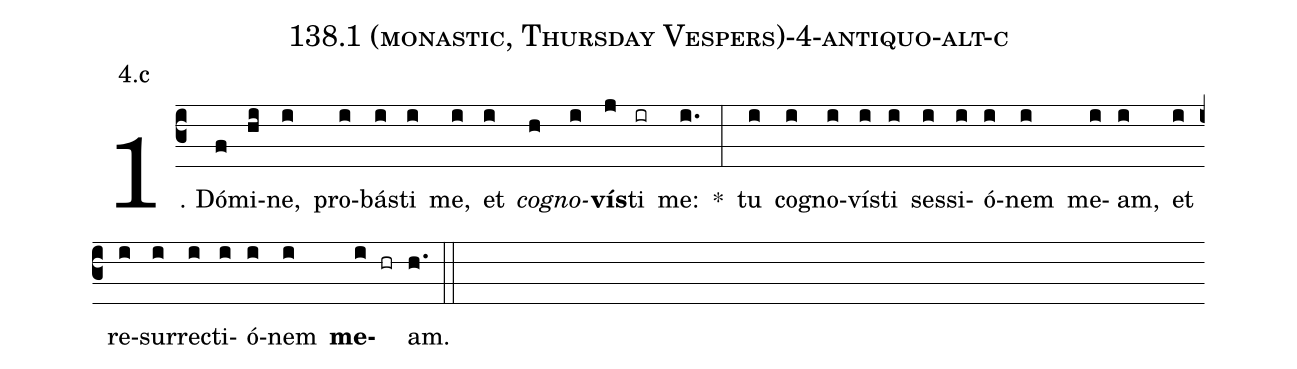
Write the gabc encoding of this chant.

name: 138.1 (monastic, Thursday Vespers)-4-antiquo-alt-c;
annotation: 4.c;
%%
(c3)1. Dó(f)mi(hi)ne,(i) pro(i)bás(i)ti(i) me,(i) et(i) <i>co</i>(h)<i>gno</i>(i)<b>vís</b>(j)ti(ir) me:(i.) *(:) tu(i) co(i)gno(i)vís(i)ti(i) ses(i)si(i)ó(i)nem(i) me(i)am,(i) et(i) re(i)sur(i)rec(i)ti(i)ó(i)nem(i) <b>me</b>(i hr)am.(h.) (::)
